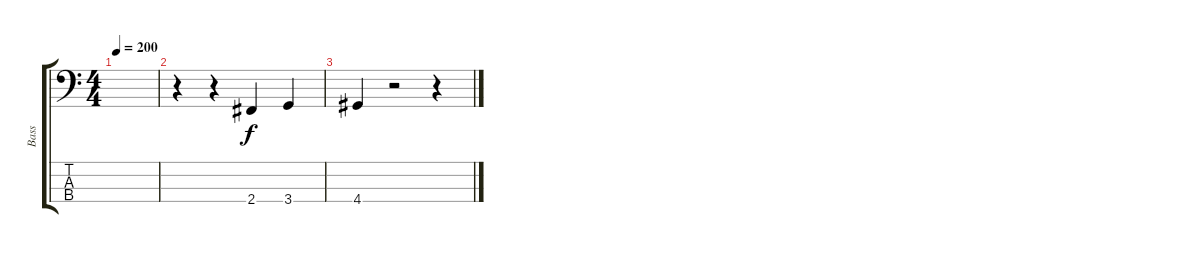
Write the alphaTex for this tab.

\track ("Bass" "Bass") {instrument electricbassfinger}
\staff {score tabs}
\tuning (G2 D2 A1 E1) {hide}
\ts (4 4)
\tempo 200
\clef f4
\ks c
|
r.4 r.4 2.4.4 3.4.4 |
4.4.4 r.2 r.4
